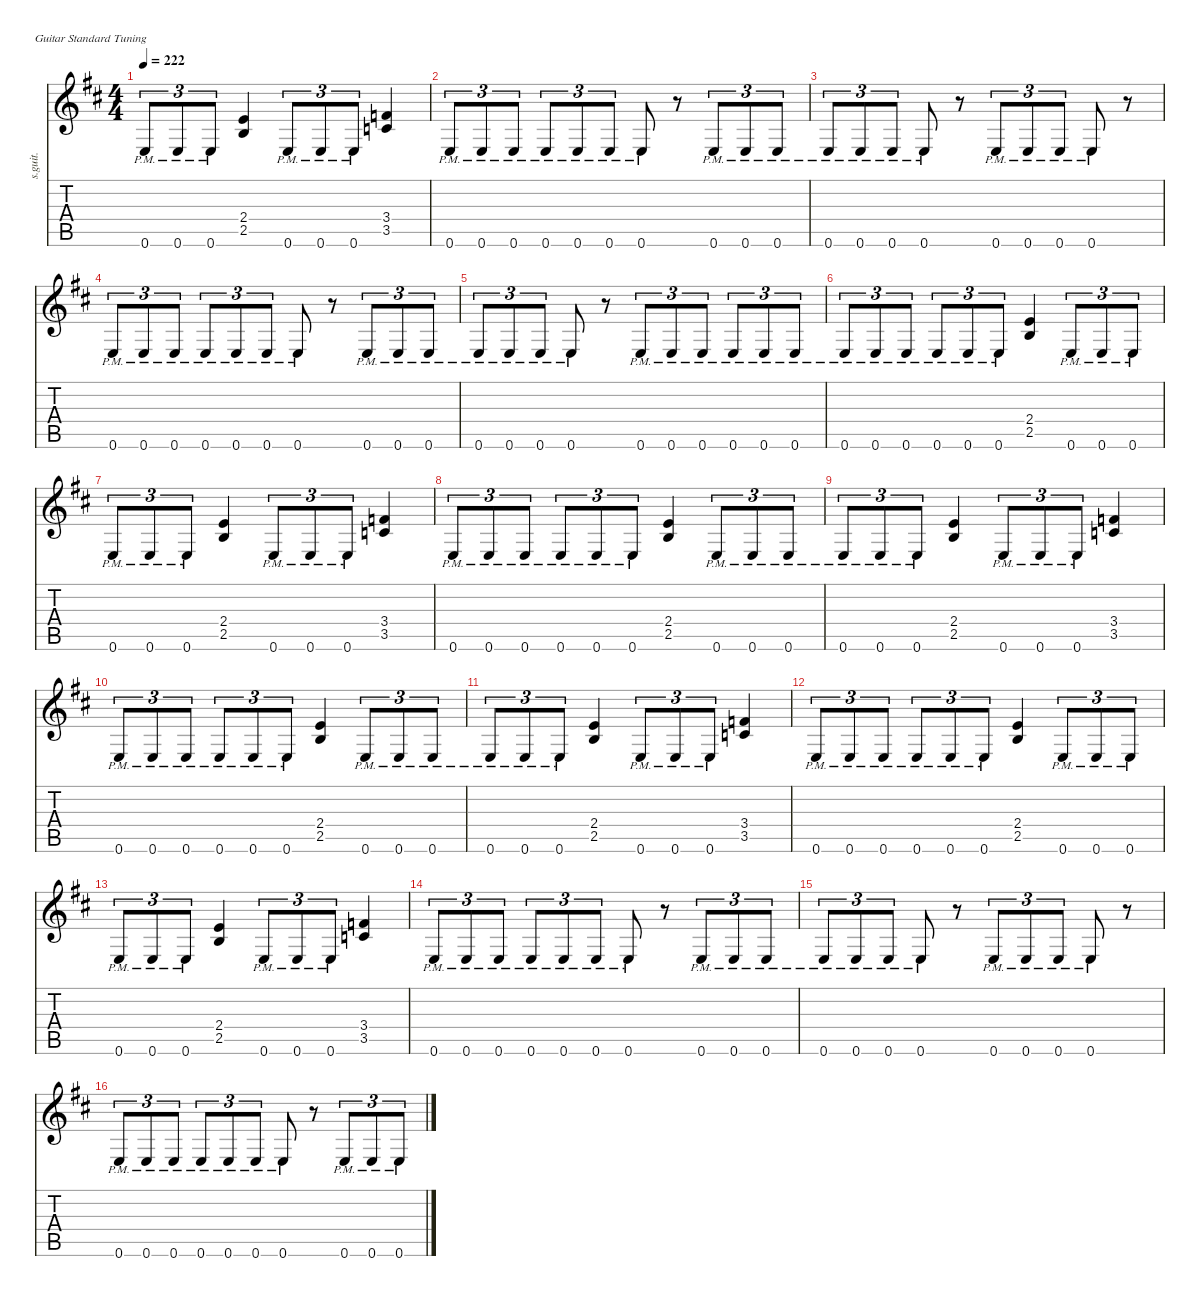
\defaultSystemsLayout 4
\hideDynamics
\bracketExtendMode nobrackets
\otherSystemsTrackNameOrientation horizontal
\track ("Guitar 2" "s.guit.") {defaultSystemsLayout 32 instrument electricguitarclean}
\staff {score tabs}
\tuning (E4 B3 G3 D3 A2 E2)
\ts (4 4)
\tempo 222
\clef g2
\ks bminor
0.6{pm acc forcenatural}.8{tu (3 2) dy f beam Up} 0.6{pm acc forcenatural}.8{tu (3 2) beam Up} 0.6{pm acc forcenatural}.8{tu (3 2) beam Up} (2.4{acc forcenatural} 2.5{acc forcenatural}).4{beam Up} 0.6{pm acc forcenatural}.8{tu (3 2) beam Up} 0.6{pm acc forcenatural}.8{tu (3 2) beam Up} 0.6{pm acc forcenatural}.8{tu (3 2) beam Up} (3.4{acc forcenatural} 3.5{acc forcenatural}).4{beam Up} |
0.6{pm acc forcenatural}.8{tu (3 2) beam Up} 0.6{pm acc forcenatural}.8{tu (3 2) beam Up} 0.6{pm acc forcenatural}.8{tu (3 2) beam Up} 0.6{pm acc forcenatural}.8{tu (3 2) beam Up} 0.6{pm acc forcenatural}.8{tu (3 2) beam Up} 0.6{pm acc forcenatural}.8{tu (3 2) beam Up} 0.6{pm acc forcenatural}.8{beam Up} r.8{beam Up} 0.6{pm acc forcenatural}.8{tu (3 2) beam Up} 0.6{pm acc forcenatural}.8{tu (3 2) beam Up} 0.6{pm acc forcenatural}.8{tu (3 2) beam Up} |
0.6{pm acc forcenatural}.8{tu (3 2) beam Up} 0.6{pm acc forcenatural}.8{tu (3 2) beam Up} 0.6{pm acc forcenatural}.8{tu (3 2) beam Up} 0.6{pm acc forcenatural}.8{beam Up} r.8{beam Up} 0.6{pm acc forcenatural}.8{tu (3 2) beam Up} 0.6{pm acc forcenatural}.8{tu (3 2) beam Up} 0.6{pm acc forcenatural}.8{tu (3 2) beam Up} 0.6{pm acc forcenatural}.8{beam Up} r.8{beam Up} |
0.6{pm acc forcenatural}.8{tu (3 2) beam Up} 0.6{pm acc forcenatural}.8{tu (3 2) beam Up} 0.6{pm acc forcenatural}.8{tu (3 2) beam Up} 0.6{pm acc forcenatural}.8{tu (3 2) beam Up} 0.6{pm acc forcenatural}.8{tu (3 2) beam Up} 0.6{pm acc forcenatural}.8{tu (3 2) beam Up} 0.6{pm acc forcenatural}.8{beam Up} r.8{beam Up} 0.6{pm acc forcenatural}.8{tu (3 2) beam Up} 0.6{pm acc forcenatural}.8{tu (3 2) beam Up} 0.6{pm acc forcenatural}.8{tu (3 2) beam Up} |
0.6{pm acc forcenatural}.8{tu (3 2) beam Up} 0.6{pm acc forcenatural}.8{tu (3 2) beam Up} 0.6{pm acc forcenatural}.8{tu (3 2) beam Up} 0.6{pm acc forcenatural}.8{beam Up} r.8{beam Up} 0.6{pm acc forcenatural}.8{tu (3 2) beam Up} 0.6{pm acc forcenatural}.8{tu (3 2) beam Up} 0.6{pm acc forcenatural}.8{tu (3 2) beam Up} 0.6{pm acc forcenatural}.8{tu (3 2) beam Up} 0.6{pm acc forcenatural}.8{tu (3 2) beam Up} 0.6{pm acc forcenatural}.8{tu (3 2) beam Up} |
0.6{pm acc forcenatural}.8{tu (3 2) beam Up} 0.6{pm acc forcenatural}.8{tu (3 2) beam Up} 0.6{pm acc forcenatural}.8{tu (3 2) beam Up} 0.6{pm acc forcenatural}.8{tu (3 2) beam Up} 0.6{pm acc forcenatural}.8{tu (3 2) beam Up} 0.6{pm acc forcenatural}.8{tu (3 2) beam Up} (2.4{acc forcenatural} 2.5{acc forcenatural}).4{beam Up} 0.6{pm acc forcenatural}.8{tu (3 2) beam Up} 0.6{pm acc forcenatural}.8{tu (3 2) beam Up} 0.6{pm acc forcenatural}.8{tu (3 2) beam Up} |
0.6{pm acc forcenatural}.8{tu (3 2) beam Up} 0.6{pm acc forcenatural}.8{tu (3 2) beam Up} 0.6{pm acc forcenatural}.8{tu (3 2) beam Up} (2.4{acc forcenatural} 2.5{acc forcenatural}).4{beam Up} 0.6{pm acc forcenatural}.8{tu (3 2) beam Up} 0.6{pm acc forcenatural}.8{tu (3 2) beam Up} 0.6{pm acc forcenatural}.8{tu (3 2) beam Up} (3.4{acc forcenatural} 3.5{acc forcenatural}).4{beam Up} |
0.6{pm acc forcenatural}.8{tu (3 2) beam Up} 0.6{pm acc forcenatural}.8{tu (3 2) beam Up} 0.6{pm acc forcenatural}.8{tu (3 2) beam Up} 0.6{pm acc forcenatural}.8{tu (3 2) beam Up} 0.6{pm acc forcenatural}.8{tu (3 2) beam Up} 0.6{pm acc forcenatural}.8{tu (3 2) beam Up} (2.4{acc forcenatural} 2.5{acc forcenatural}).4{beam Up} 0.6{pm acc forcenatural}.8{tu (3 2) beam Up} 0.6{pm acc forcenatural}.8{tu (3 2) beam Up} 0.6{pm acc forcenatural}.8{tu (3 2) beam Up} |
0.6{pm acc forcenatural}.8{tu (3 2) beam Up} 0.6{pm acc forcenatural}.8{tu (3 2) beam Up} 0.6{pm acc forcenatural}.8{tu (3 2) beam Up} (2.4{acc forcenatural} 2.5{acc forcenatural}).4{beam Up} 0.6{pm acc forcenatural}.8{tu (3 2) beam Up} 0.6{pm acc forcenatural}.8{tu (3 2) beam Up} 0.6{pm acc forcenatural}.8{tu (3 2) beam Up} (3.4{acc forcenatural} 3.5{acc forcenatural}).4{beam Up} |
0.6{pm acc forcenatural}.8{tu (3 2) beam Up} 0.6{pm acc forcenatural}.8{tu (3 2) beam Up} 0.6{pm acc forcenatural}.8{tu (3 2) beam Up} 0.6{pm acc forcenatural}.8{tu (3 2) beam Up} 0.6{pm acc forcenatural}.8{tu (3 2) beam Up} 0.6{pm acc forcenatural}.8{tu (3 2) beam Up} (2.4{acc forcenatural} 2.5{acc forcenatural}).4{beam Up} 0.6{pm acc forcenatural}.8{tu (3 2) beam Up} 0.6{pm acc forcenatural}.8{tu (3 2) beam Up} 0.6{pm acc forcenatural}.8{tu (3 2) beam Up} |
0.6{pm acc forcenatural}.8{tu (3 2) beam Up} 0.6{pm acc forcenatural}.8{tu (3 2) beam Up} 0.6{pm acc forcenatural}.8{tu (3 2) beam Up} (2.4{acc forcenatural} 2.5{acc forcenatural}).4{beam Up} 0.6{pm acc forcenatural}.8{tu (3 2) beam Up} 0.6{pm acc forcenatural}.8{tu (3 2) beam Up} 0.6{pm acc forcenatural}.8{tu (3 2) beam Up} (3.4{acc forcenatural} 3.5{acc forcenatural}).4{beam Up} |
0.6{pm acc forcenatural}.8{tu (3 2) beam Up} 0.6{pm acc forcenatural}.8{tu (3 2) beam Up} 0.6{pm acc forcenatural}.8{tu (3 2) beam Up} 0.6{pm acc forcenatural}.8{tu (3 2) beam Up} 0.6{pm acc forcenatural}.8{tu (3 2) beam Up} 0.6{pm acc forcenatural}.8{tu (3 2) beam Up} (2.4{acc forcenatural} 2.5{acc forcenatural}).4{beam Up} 0.6{pm acc forcenatural}.8{tu (3 2) beam Up} 0.6{pm acc forcenatural}.8{tu (3 2) beam Up} 0.6{pm acc forcenatural}.8{tu (3 2) beam Up} |
0.6{pm acc forcenatural}.8{tu (3 2) beam Up} 0.6{pm acc forcenatural}.8{tu (3 2) beam Up} 0.6{pm acc forcenatural}.8{tu (3 2) beam Up} (2.4{acc forcenatural} 2.5{acc forcenatural}).4{beam Up} 0.6{pm acc forcenatural}.8{tu (3 2) beam Up} 0.6{pm acc forcenatural}.8{tu (3 2) beam Up} 0.6{pm acc forcenatural}.8{tu (3 2) beam Up} (3.4{acc forcenatural} 3.5{acc forcenatural}).4{beam Up} |
0.6{pm acc forcenatural}.8{tu (3 2) beam Up} 0.6{pm acc forcenatural}.8{tu (3 2) beam Up} 0.6{pm acc forcenatural}.8{tu (3 2) beam Up} 0.6{pm acc forcenatural}.8{tu (3 2) beam Up} 0.6{pm acc forcenatural}.8{tu (3 2) beam Up} 0.6{pm acc forcenatural}.8{tu (3 2) beam Up} 0.6{pm acc forcenatural}.8{beam Up} r.8{beam Up} 0.6{pm acc forcenatural}.8{tu (3 2) beam Up} 0.6{pm acc forcenatural}.8{tu (3 2) beam Up} 0.6{pm acc forcenatural}.8{tu (3 2) beam Up} |
0.6{pm acc forcenatural}.8{tu (3 2) beam Up} 0.6{pm acc forcenatural}.8{tu (3 2) beam Up} 0.6{pm acc forcenatural}.8{tu (3 2) beam Up} 0.6{pm acc forcenatural}.8{beam Up} r.8{beam Up} 0.6{pm acc forcenatural}.8{tu (3 2) beam Up} 0.6{pm acc forcenatural}.8{tu (3 2) beam Up} 0.6{pm acc forcenatural}.8{tu (3 2) beam Up} 0.6{pm acc forcenatural}.8{beam Up} r.8{beam Up} |
0.6{pm acc forcenatural}.8{tu (3 2) beam Up} 0.6{pm acc forcenatural}.8{tu (3 2) beam Up} 0.6{pm acc forcenatural}.8{tu (3 2) beam Up} 0.6{pm acc forcenatural}.8{tu (3 2) beam Up} 0.6{pm acc forcenatural}.8{tu (3 2) beam Up} 0.6{pm acc forcenatural}.8{tu (3 2) beam Up} 0.6{pm acc forcenatural}.8{beam Up} r.8{beam Up} 0.6{pm acc forcenatural}.8{tu (3 2) beam Up} 0.6{pm acc forcenatural}.8{tu (3 2) beam Up} 0.6{pm acc forcenatural}.8{tu (3 2) beam Up}
